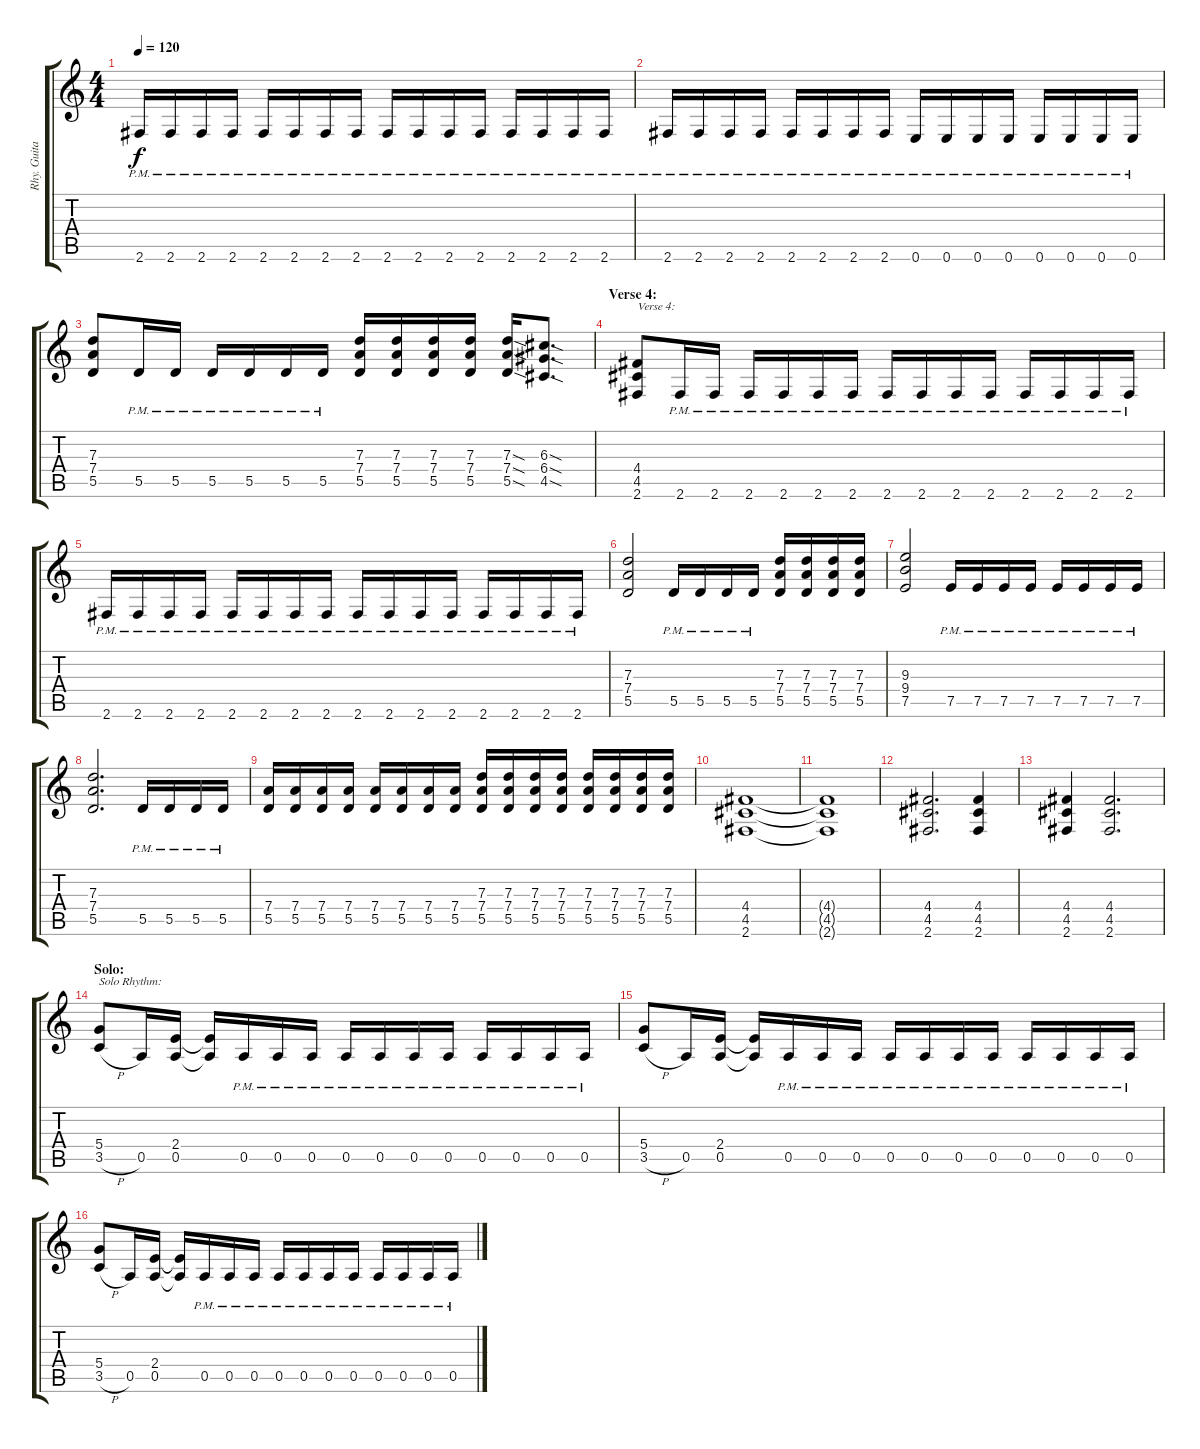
\track ("Rhy. Guitar 1" "Rhy. Guita") {instrument distortionguitar}
\staff {score tabs}
\tuning (E4 B3 G3 D3 A2 E2) {hide}
\ts (4 4)
\tempo 120
\clef g2
\ks c
2.6{pm}.16{dy f} 2.6{pm}.16 2.6{pm}.16 2.6{pm}.16 2.6{pm}.16 2.6{pm}.16 2.6{pm}.16 2.6{pm}.16 2.6{pm}.16 2.6{pm}.16 2.6{pm}.16 2.6{pm}.16 2.6{pm}.16 2.6{pm}.16 2.6{pm}.16 2.6{pm}.16 |
2.6{pm}.16 2.6{pm}.16 2.6{pm}.16 2.6{pm}.16 2.6{pm}.16 2.6{pm}.16 2.6{pm}.16 2.6{pm}.16 0.6{pm}.16 0.6{pm}.16 0.6{pm}.16 0.6{pm}.16 0.6{pm}.16 0.6{pm}.16 0.6{pm}.16 0.6{pm}.16 |
(7.3 7.4 5.5).8 5.5{pm}.16 5.5{pm}.16 5.5{pm}.16 5.5{pm}.16 5.5{pm}.16 5.5{pm}.16 (7.3 7.4 5.5).16 (7.3 7.4 5.5).16 (7.3 7.4 5.5).16 (7.3 7.4 5.5).16 (7.3{sod} 7.4{sod} 5.5{sod}).16 (6.3{sod} 6.4{sod} 4.5{sod}).8{d} |
\section ("" "Verse 4:")
(4.4 4.5 2.6).8{txt "Verse 4:"} 2.6{pm}.16 2.6{pm}.16 2.6{pm}.16 2.6{pm}.16 2.6{pm}.16 2.6{pm}.16 2.6{pm}.16 2.6{pm}.16 2.6{pm}.16 2.6{pm}.16 2.6{pm}.16 2.6{pm}.16 2.6{pm}.16 2.6{pm}.16 |
2.6{pm}.16 2.6{pm}.16 2.6{pm}.16 2.6{pm}.16 2.6{pm}.16 2.6{pm}.16 2.6{pm}.16 2.6{pm}.16 2.6{pm}.16 2.6{pm}.16 2.6{pm}.16 2.6{pm}.16 2.6{pm}.16 2.6{pm}.16 2.6{pm}.16 2.6{pm}.16 |
(7.3 7.4 5.5).2 5.5{pm}.16 5.5{pm}.16 5.5{pm}.16 5.5{pm}.16 (7.3 7.4 5.5).16 (7.3 7.4 5.5).16 (7.3 7.4 5.5).16 (7.3 7.4 5.5).16 |
(9.3 9.4 7.5).2 7.5{pm}.16 7.5{pm}.16 7.5{pm}.16 7.5{pm}.16 7.5{pm}.16 7.5{pm}.16 7.5{pm}.16 7.5{pm}.16 |
(7.3 7.4 5.5).2{d} 5.5{pm}.16 5.5{pm}.16 5.5{pm}.16 5.5{pm}.16 |
(7.4 5.5).16 (7.4 5.5).16 (7.4 5.5).16 (7.4 5.5).16 (7.4 5.5).16 (7.4 5.5).16 (7.4 5.5).16 (7.4 5.5).16 (7.3 7.4 5.5).16 (7.3 7.4 5.5).16 (7.3 7.4 5.5).16 (7.3 7.4 5.5).16 (7.3 7.4 5.5).16 (7.3 7.4 5.5).16 (7.3 7.4 5.5).16 (7.3 7.4 5.5).16 |
(4.4 4.5 2.6).1 |
(4.4{t} 4.5{t} 2.6{t}).1 |
(4.4 4.5 2.6).2{d} (4.4 4.5 2.6).4 |
(4.4 4.5 2.6).4 (4.4 4.5 2.6).2{d} |
\section ("" "Solo:")
(5.4 3.5{h}).8{txt "Solo Rhythm:"} 0.5.16 (2.4 0.5).16 (2.4{t} 0.5{t}).16 0.5{pm}.16 0.5{pm}.16 0.5{pm}.16 0.5{pm}.16 0.5{pm}.16 0.5{pm}.16 0.5{pm}.16 0.5{pm}.16 0.5{pm}.16 0.5{pm}.16 0.5{pm}.16 |
(5.4 3.5{h}).8 0.5.16 (2.4 0.5).16 (2.4{t} 0.5{t}).16 0.5{pm}.16 0.5{pm}.16 0.5{pm}.16 0.5{pm}.16 0.5{pm}.16 0.5{pm}.16 0.5{pm}.16 0.5{pm}.16 0.5{pm}.16 0.5{pm}.16 0.5{pm}.16 |
(5.4 3.5{h}).8 0.5.16 (2.4 0.5).16 (2.4{t} 0.5{t}).16 0.5{pm}.16 0.5{pm}.16 0.5{pm}.16 0.5{pm}.16 0.5{pm}.16 0.5{pm}.16 0.5{pm}.16 0.5{pm}.16 0.5{pm}.16 0.5{pm}.16 0.5{pm}.16
